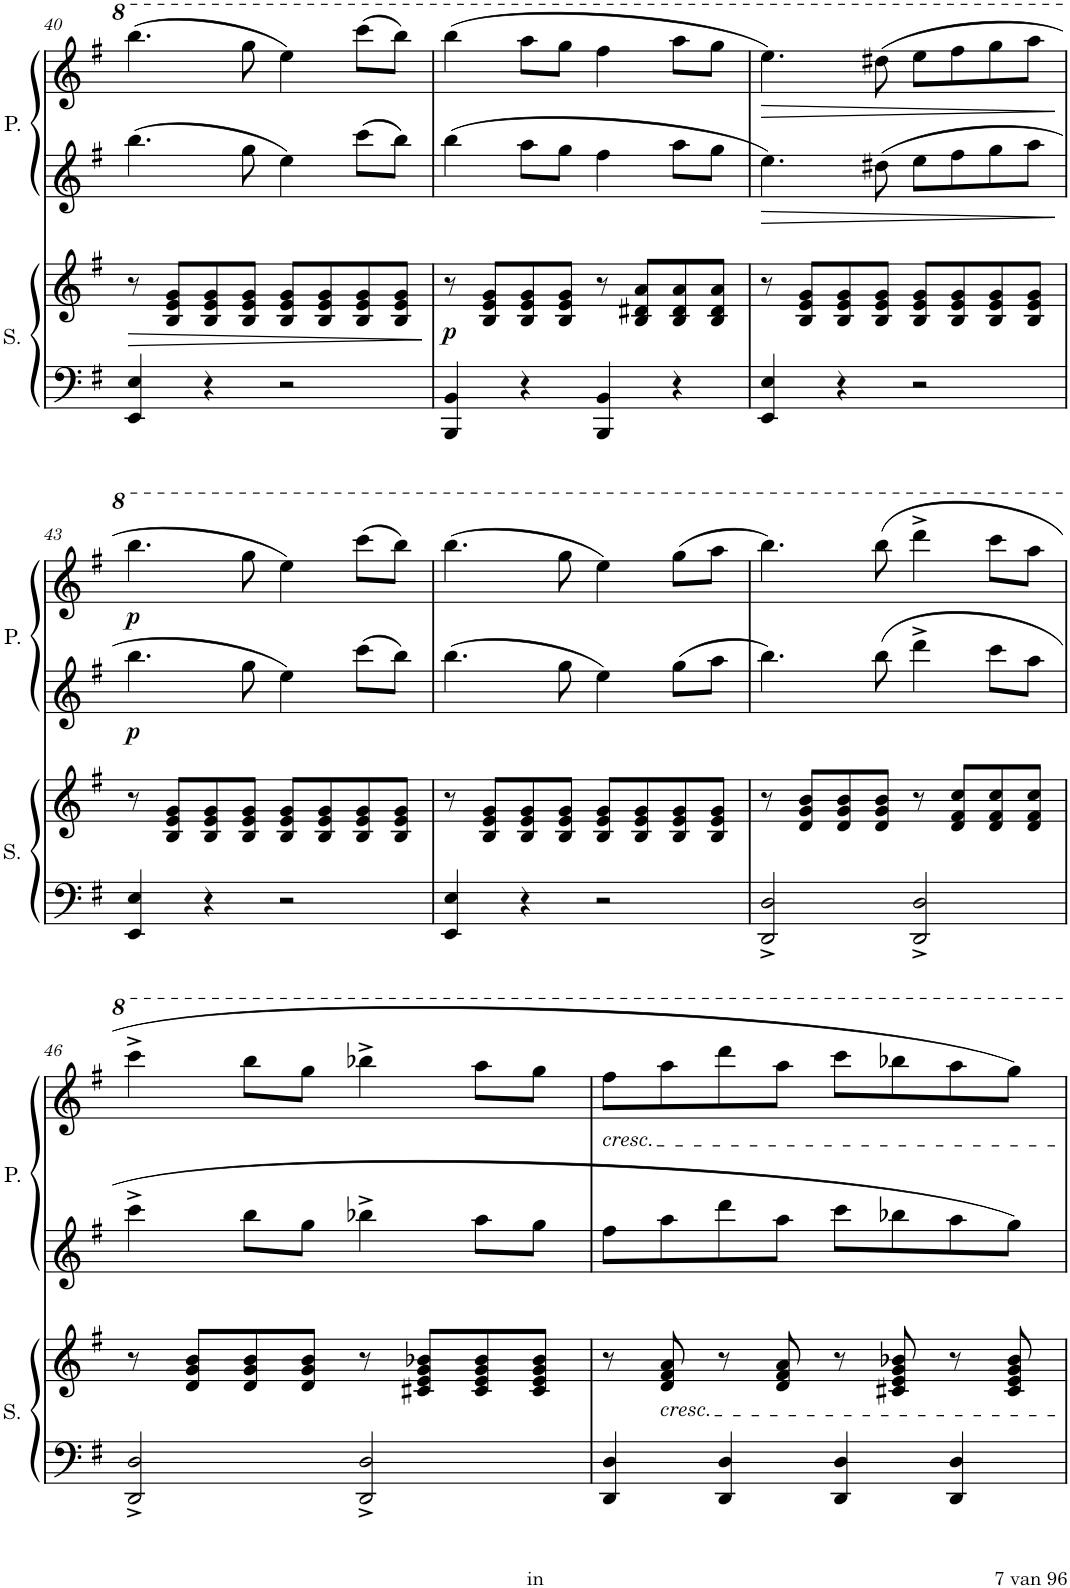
**kern	**kern	**dynam	**kern	**kern	**dynam
*part2	*part2	*part2	*part1	*part1	*part1
*staff4	*staff3	*staff3/4	*staff2	*staff1	*staff1/2
*I"Secondo	*	*	*I"Primo	*	*
*I'S.	*	*	*I'P.	*	*
!!LO:PB:g=z
*clefF4	*clefG2	*	*clefG2	*clefG2	*
*k[f#]	*k[f#]	*	*k[f#]	*k[f#]	*
*M4/4	*M4/4	*	*M4/4	*M4/4	*
*met(c)	*met(c)	*	*met(c)	*met(c)	*
=40	=40	=40	=40	=40	=40
!	!	!LO:HP:b	!	!	!
4EE/ 4E/	8r	>	4.bb\	(4.bbb\	.
.	8B/ 8e/ 8g/L	.	.	.	.
4r	8B/ 8e/ 8g/	.	.	.	.
.	8B/ 8e/ 8g/J	.	8gg\	8ggg\	.
2r	8B/ 8e/ 8g/L	.	4ee\	4eee\)	.
.	8B/ 8e/ 8g/	.	.	.	.
.	8B/ 8e/ 8g/	.	8ccc\L	(8cccc\L	.
.	8B/ 8e/ 8g/J	.	8bb\J	8bbb\J)	.
.	.	]	.	.	.
=41	=41	=41	=41	=41	=41
!	!	!LO:DY:a=2	!	!	!
4BBB/ 4BB/	8r	p	4bb\	(4bbb\	.
.	8B/ 8e/ 8g/L	.	.	.	.
4r	8B/ 8e/ 8g/	.	8aa\L	8aaa\L	.
.	8B/ 8e/ 8g/J	.	8gg\J	8ggg\J	.
4BBB/ 4BB/	8r	.	4ff#\	4fff#\	.
.	8B/ 8d#X/ 8a/L	.	.	.	.
4r	8B/ 8d#/ 8a/	.	8aa\L	8aaa\L	.
.	8B/ 8d#/ 8a/J	.	8gg\J	8ggg\J	.
=42	=42	=42	=42	=42	=42
!	!	!	!	!	!LO:HP:b
4EE/ 4E/	8r	.	4.ee\	4.eee\)	>
.	8B/ 8e/ 8g/L	.	.	.	.
4r	8B/ 8e/ 8g/	.	.	.	.
.	8B/ 8e/ 8g/J	.	8dd#X\	(8ddd#X\	.
2r	8B/ 8e/ 8g/L	.	8ee\L	8eee\L	.
.	8B/ 8e/ 8g/	.	8ff#\	8fff#\	.
.	8B/ 8e/ 8g/	.	8gg\	8ggg\	.
.	8B/ 8e/ 8g/J	.	8aa\J	8aaa\J	.
.	.	.	.	.	]
!!LO:LB:g=z
=43	=43	=43	=43	=43	=43
!	!	!	!	!	!LO:DY:b=2
!	!	!	!	!	!LO:DY:n=1:b
4EE/ 4E/	8r	.	4.bb\	4.bbb\	p p
.	8B/ 8e/ 8g/L	.	.	.	.
4r	8B/ 8e/ 8g/	.	.	.	.
.	8B/ 8e/ 8g/J	.	8gg\	8ggg\	.
2r	8B/ 8e/ 8g/L	.	4ee\	4eee\)	.
.	8B/ 8e/ 8g/	.	.	.	.
.	8B/ 8e/ 8g/	.	8ccc\L	(8cccc\L	.
.	8B/ 8e/ 8g/J	.	8bb\J	8bbb\J)	.
=44	=44	=44	=44	=44	=44
4EE/ 4E/	8r	.	4.bb\	(4.bbb\	.
.	8B/ 8e/ 8g/L	.	.	.	.
4r	8B/ 8e/ 8g/	.	.	.	.
.	8B/ 8e/ 8g/J	.	8gg\	8ggg\	.
2r	8B/ 8e/ 8g/L	.	4ee\	4eee\)	.
.	8B/ 8e/ 8g/	.	.	.	.
.	8B/ 8e/ 8g/	.	8gg\L	(8ggg\L	.
.	8B/ 8e/ 8g/J	.	8aa\J	8aaa\J	.
=45	=45	=45	=45	=45	=45
2DD/^ 2D/^	8r	.	4.bb\	4.bbb\)	.
.	8d/ 8g/ 8b/L	.	.	.	.
.	8d/ 8g/ 8b/	.	.	.	.
.	8d/ 8g/ 8b/J	.	8bb\	(8bbb\	.
2DD/^ 2D/^	8r	.	4ddd^\	4dddd^\	.
.	8d/ 8f#/ 8cc/L	.	.	.	.
.	8d/ 8f#/ 8cc/	.	8ccc\L	8cccc\L	.
.	8d/ 8f#/ 8cc/J	.	8aa\J	8aaa\J	.
!!LO:LB:g=z
=46	=46	=46	=46	=46	=46
2DD/^ 2D/^	8r	.	4ccc^\	4cccc^\	.
.	8d/ 8g/ 8b/L	.	.	.	.
.	8d/ 8g/ 8b/	.	8bb\L	8bbb\L	.
.	8d/ 8g/ 8b/J	.	8gg\J	8ggg\J	.
2DD/^ 2D/^	8r	.	4bb-X^\	4bbb-X^\	.
.	8c#X/ 8e/ 8g/ 8b-X/L	.	.	.	.
.	8c#/ 8e/ 8g/ 8b-/	.	8aa\L	8aaa\L	.
.	8c#/ 8e/ 8g/ 8b-/J	.	8gg\J	8ggg\J	.
=47	=47	=47	=47	=47	=47
!	!	!	!	!LO:TX:b:i:t=cresc.	!
4DD/ 4D/	8r	.	8ff#\L	8fff#\L	.
!	!LO:TX:b:i:t=cresc.	!	!	!	!
.	8d/ 8f#/ 8a/	.	8aa\	8aaa\	.
4DD/ 4D/	8r	.	8ddd\	8dddd\	.
.	8d/ 8f#/ 8a/	.	8aa\J	8aaa\J	.
4DD/ 4D/	8r	.	8ccc\L	8cccc\L	.
.	8c#X/ 8e/ 8g/ 8b-X/	.	8bb-X\	8bbb-X\	.
4DD/ 4D/	8r	.	8aa\	8aaa\	.
.	8c#/ 8e/ 8g/ 8b-/	.	8gg\J	8ggg\J)	.
=	=	=	=	=	=
*-	*-	*-	*-	*-	*-
